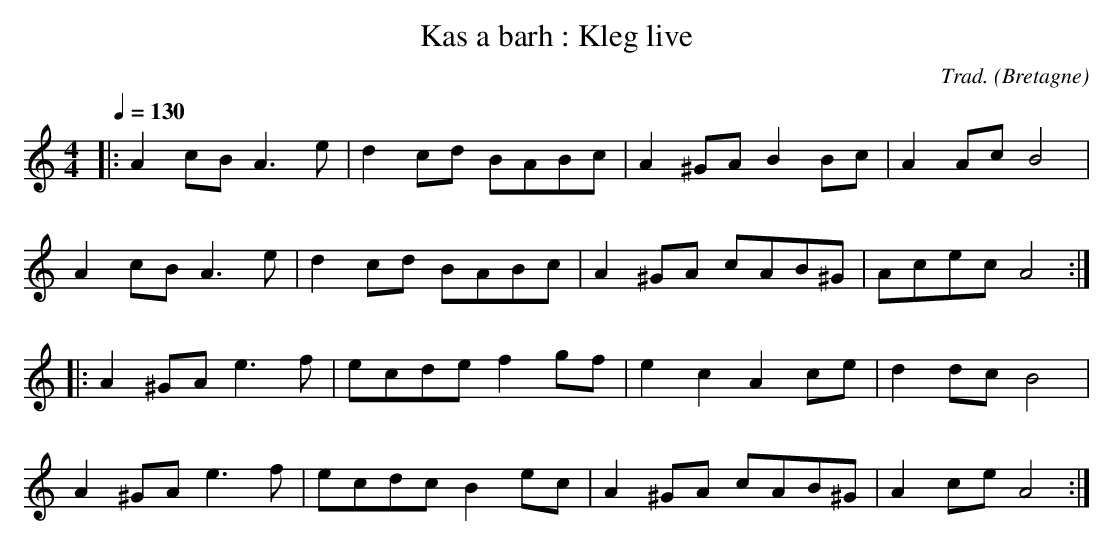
X:1
T:Kas a barh : Kleg live
C:Trad.
O:Bretagne
M:4/4
L:1/8
Q:1/4=130
K:C
|: A2 cB A3 e | d2 cd BABc | A2 ^GA B2 Bc | A2 Ac B4 |
A2 cB A3 e | d2 cd BABc | A2 ^GA cAB^G | Acec A4 :|
|: A2 ^GA e3 f | ecde f2 gf | e2c2 A2 ce | d2 dc B4 |
A2 ^GA e3 f | ecdc B2 ec | A2 ^GA cAB^G | A2 ce A4 :|
